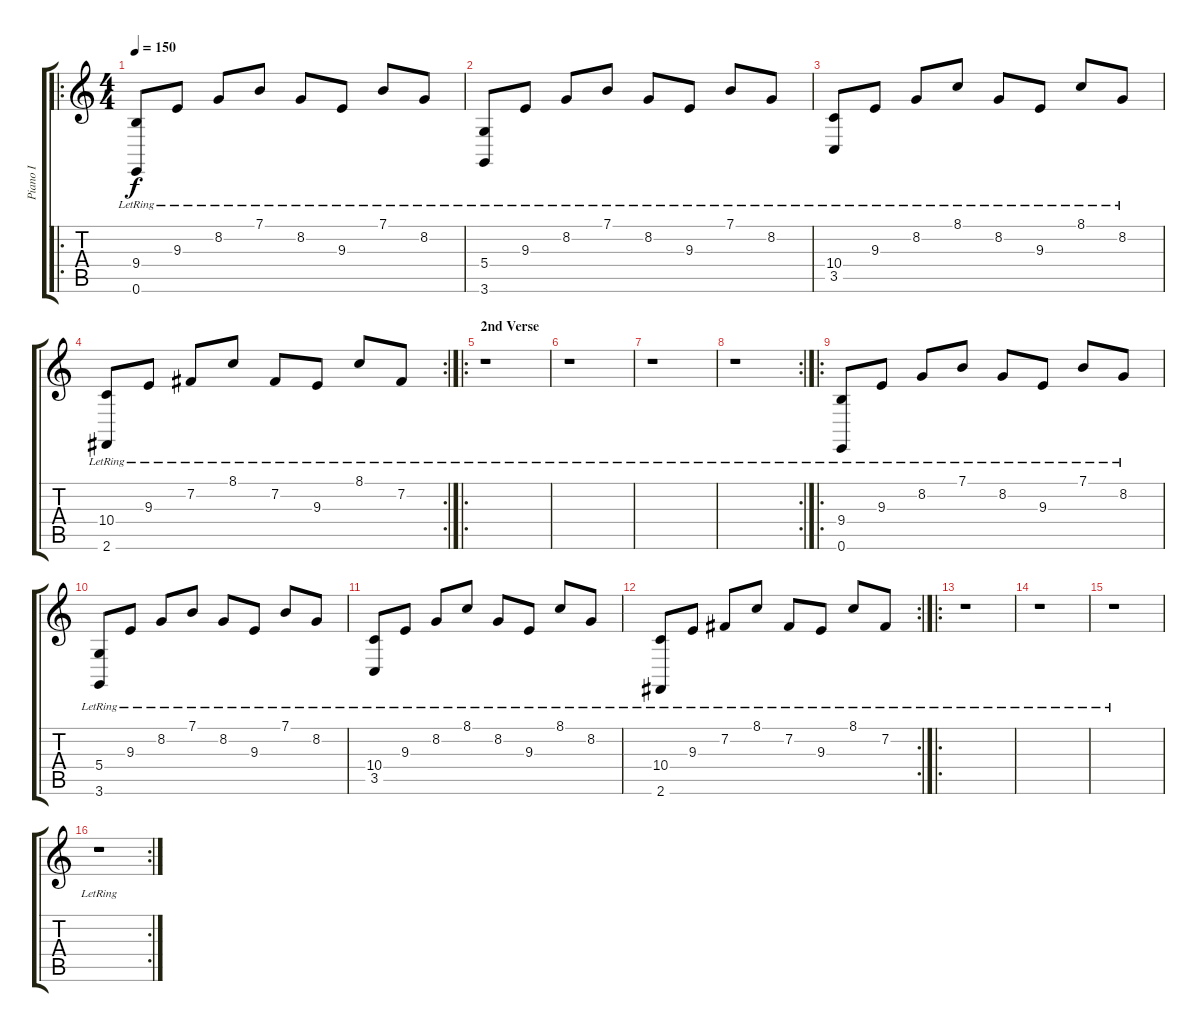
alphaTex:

\track ("Piano I" "Piano I") {instrument acousticgrandpiano}
\staff {score tabs}
\tuning (E4 B3 G3 D3 A2 E2) {hide}
\ro
\ts (4 4)
\tempo 150
\clef g2
\ks c
(9.4{lr} 0.6{lr}).8{dy f volume 14} 9.3{lr}.8 8.2{lr}.8 7.1{lr}.8 8.2{lr}.8 9.3{lr}.8 7.1{lr}.8 8.2{lr}.8 |
(5.4{lr} 3.6{lr}).8 9.3{lr}.8 8.2{lr}.8 7.1{lr}.8 8.2{lr}.8 9.3{lr}.8 7.1{lr}.8 8.2{lr}.8 |
(10.4{lr} 3.5{lr}).8 9.3{lr}.8 8.2{lr}.8 8.1{lr}.8 8.2{lr}.8 9.3{lr}.8 8.1{lr}.8 8.2{lr}.8 |
\rc 2
(10.4{lr} 2.6{lr}).8 9.3{lr}.8 7.2{lr}.8 8.1{lr}.8 7.2{lr}.8 9.3{lr}.8 8.1{lr}.8 7.2{lr}.8 |
\ro
\section ("" "2nd Verse")
r.1 |
r.1 |
r.1 |
\rc 2
r.1 |
\ro
(9.4{lr} 0.6{lr}).8{volume 14} 9.3{lr}.8 8.2{lr}.8 7.1{lr}.8 8.2{lr}.8 9.3{lr}.8 7.1{lr}.8 8.2{lr}.8 |
(5.4{lr} 3.6{lr}).8 9.3{lr}.8 8.2{lr}.8 7.1{lr}.8 8.2{lr}.8 9.3{lr}.8 7.1{lr}.8 8.2{lr}.8 |
(10.4{lr} 3.5{lr}).8 9.3{lr}.8 8.2{lr}.8 8.1{lr}.8 8.2{lr}.8 9.3{lr}.8 8.1{lr}.8 8.2{lr}.8 |
\rc 2
(10.4{lr} 2.6{lr}).8 9.3{lr}.8 7.2{lr}.8 8.1{lr}.8 7.2{lr}.8 9.3{lr}.8 8.1{lr}.8 7.2{lr}.8 |
\ro
r.1 |
r.1 |
r.1 |
\rc 2
r.1
